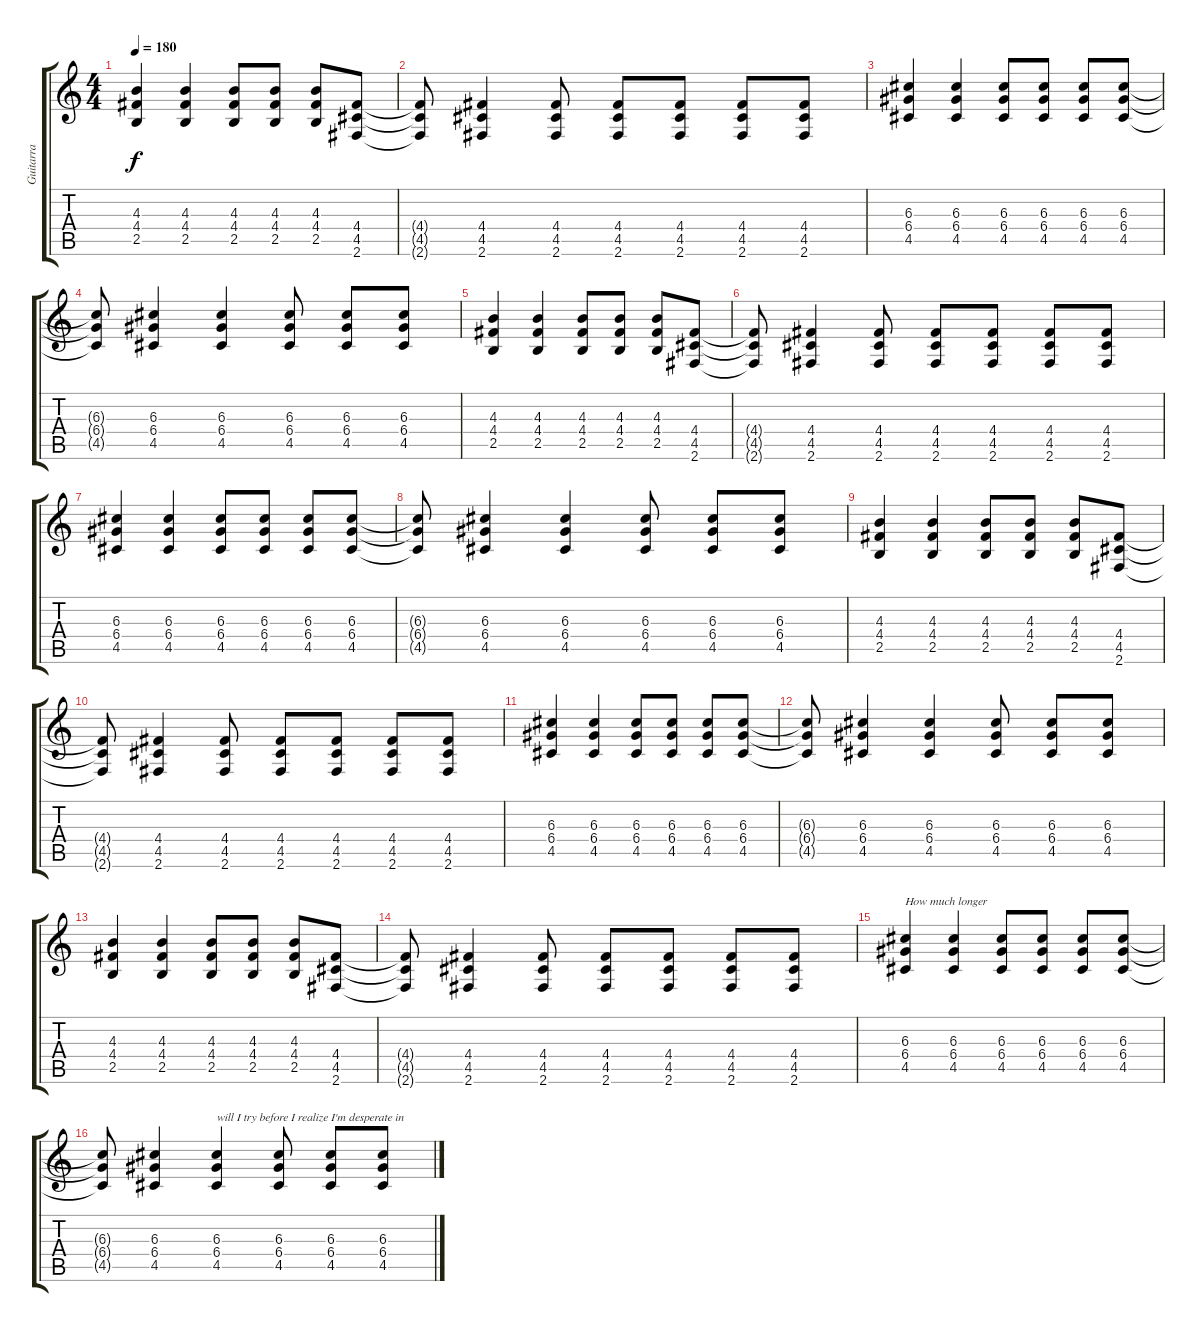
\track ("Guitarra" "Guitarra") {instrument overdrivenguitar}
\staff {score tabs}
\tuning (E4 B3 G3 D3 A2 E2) {hide}
\ts (4 4)
\tempo 180
\clef g2
\ks c
(4.3 4.4 2.5).4{dy f} (4.3 4.4 2.5).4 (4.3 4.4 2.5).8 (4.3 4.4 2.5).8 (4.3 4.4 2.5).8 (4.4 4.5 2.6).8 |
(4.4{t} 4.5{t} 2.6{t}).8 (4.4 4.5 2.6).4 (4.4 4.5 2.6).8 (4.4 4.5 2.6).8 (4.4 4.5 2.6).8 (4.4 4.5 2.6).8 (4.4 4.5 2.6).8 |
(6.3 6.4 4.5).4 (6.3 6.4 4.5).4 (6.3 6.4 4.5).8 (6.3 6.4 4.5).8 (6.3 6.4 4.5).8 (6.3 6.4 4.5).8 |
(6.3{t} 6.4{t} 4.5{t}).8 (6.3 6.4 4.5).4 (6.3 6.4 4.5).4 (6.3 6.4 4.5).8 (6.3 6.4 4.5).8 (6.3 6.4 4.5).8 |
(4.3 4.4 2.5).4 (4.3 4.4 2.5).4 (4.3 4.4 2.5).8 (4.3 4.4 2.5).8 (4.3 4.4 2.5).8 (4.4 4.5 2.6).8 |
(4.4{t} 4.5{t} 2.6{t}).8 (4.4 4.5 2.6).4 (4.4 4.5 2.6).8 (4.4 4.5 2.6).8 (4.4 4.5 2.6).8 (4.4 4.5 2.6).8 (4.4 4.5 2.6).8 |
(6.3 6.4 4.5).4 (6.3 6.4 4.5).4 (6.3 6.4 4.5).8 (6.3 6.4 4.5).8 (6.3 6.4 4.5).8 (6.3 6.4 4.5).8 |
(6.3{t} 6.4{t} 4.5{t}).8 (6.3 6.4 4.5).4 (6.3 6.4 4.5).4 (6.3 6.4 4.5).8 (6.3 6.4 4.5).8 (6.3 6.4 4.5).8 |
(4.3 4.4 2.5).4 (4.3 4.4 2.5).4 (4.3 4.4 2.5).8 (4.3 4.4 2.5).8 (4.3 4.4 2.5).8 (4.4 4.5 2.6).8 |
(4.4{t} 4.5{t} 2.6{t}).8 (4.4 4.5 2.6).4 (4.4 4.5 2.6).8 (4.4 4.5 2.6).8 (4.4 4.5 2.6).8 (4.4 4.5 2.6).8 (4.4 4.5 2.6).8 |
(6.3 6.4 4.5).4 (6.3 6.4 4.5).4 (6.3 6.4 4.5).8 (6.3 6.4 4.5).8 (6.3 6.4 4.5).8 (6.3 6.4 4.5).8 |
(6.3{t} 6.4{t} 4.5{t}).8 (6.3 6.4 4.5).4 (6.3 6.4 4.5).4 (6.3 6.4 4.5).8 (6.3 6.4 4.5).8 (6.3 6.4 4.5).8 |
(4.3 4.4 2.5).4 (4.3 4.4 2.5).4 (4.3 4.4 2.5).8 (4.3 4.4 2.5).8 (4.3 4.4 2.5).8 (4.4 4.5 2.6).8 |
(4.4{t} 4.5{t} 2.6{t}).8 (4.4 4.5 2.6).4 (4.4 4.5 2.6).8 (4.4 4.5 2.6).8 (4.4 4.5 2.6).8 (4.4 4.5 2.6).8 (4.4 4.5 2.6).8 |
(6.3 6.4 4.5).4{txt "How much longer"} (6.3 6.4 4.5).4 (6.3 6.4 4.5).8 (6.3 6.4 4.5).8 (6.3 6.4 4.5).8 (6.3 6.4 4.5).8 |
(6.3{t} 6.4{t} 4.5{t}).8 (6.3 6.4 4.5).4 (6.3 6.4 4.5).4{txt "will I try before I realize I'm desperate in "} (6.3 6.4 4.5).8 (6.3 6.4 4.5).8 (6.3 6.4 4.5).8
